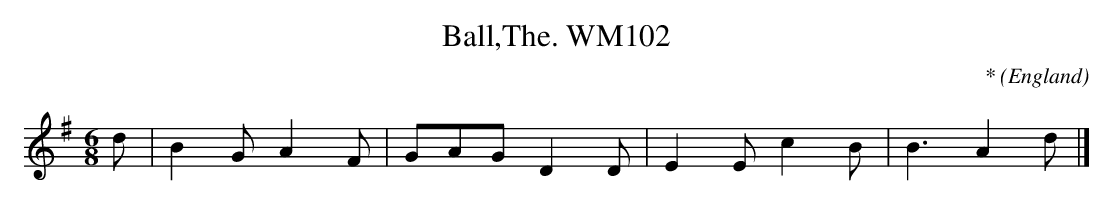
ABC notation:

X:1
T:Ball,The. WM102
M:6/8
L:1/8
C:*
O:England
W:
K:G
d|B2GA2F|GAG D2D|E2Ec2B|B3A2d|]
